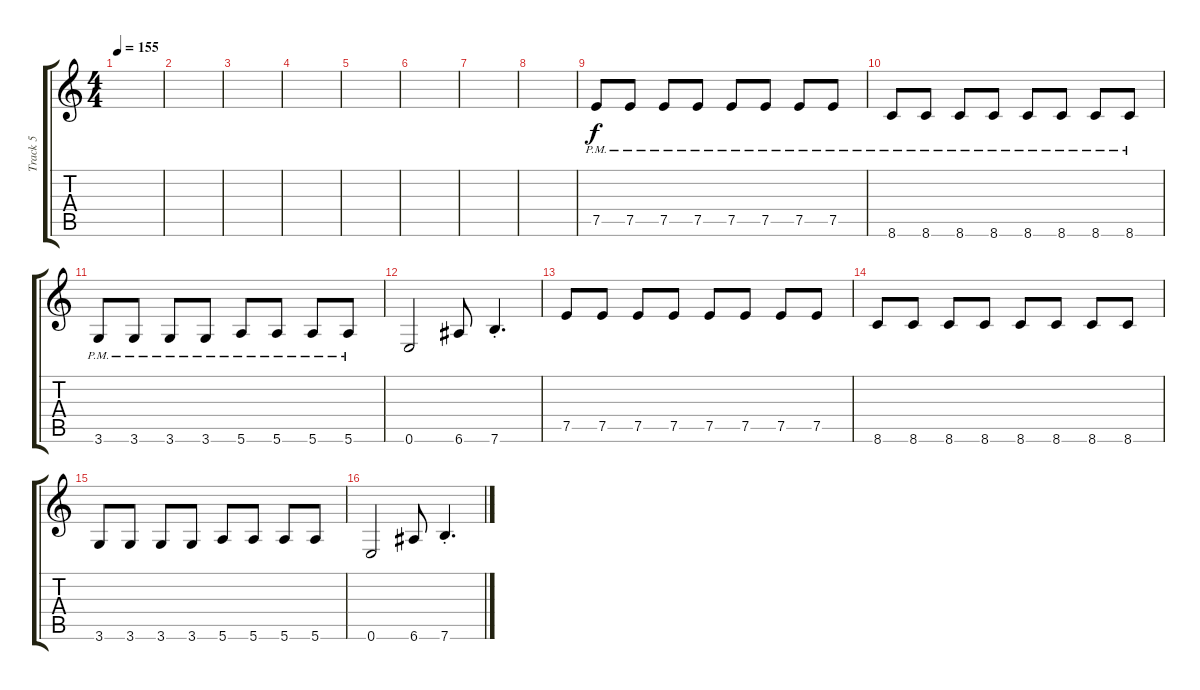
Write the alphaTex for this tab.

\track ("Track 5" "Track 5") {instrument distortionguitar}
\staff {score tabs}
\tuning (E4 B3 G3 D3 A2 E2) {hide}
\ts (4 4)
\tempo 155
\clef g2
\ks c
|
|
|
|
|
|
|
|
7.5{pm}.8 7.5{pm}.8 7.5{pm}.8 7.5{pm}.8 7.5{pm}.8 7.5{pm}.8 7.5{pm}.8 7.5{pm}.8 |
8.6{pm}.8 8.6{pm}.8 8.6{pm}.8 8.6{pm}.8 8.6{pm}.8 8.6{pm}.8 8.6{pm}.8 8.6{pm}.8 |
3.6{pm}.8 3.6{pm}.8 3.6{pm}.8 3.6{pm}.8 5.6{pm}.8 5.6{pm}.8 5.6{pm}.8 5.6{pm}.8 |
0.6.2 6.6.8 7.6{st}.4{d} |
7.5.8 7.5.8 7.5.8 7.5.8 7.5.8 7.5.8 7.5.8 7.5.8 |
8.6.8 8.6.8 8.6.8 8.6.8 8.6.8 8.6.8 8.6.8 8.6.8 |
3.6.8 3.6.8 3.6.8 3.6.8 5.6.8 5.6.8 5.6.8 5.6.8 |
0.6.2 6.6.8 7.6{st}.4{d}
